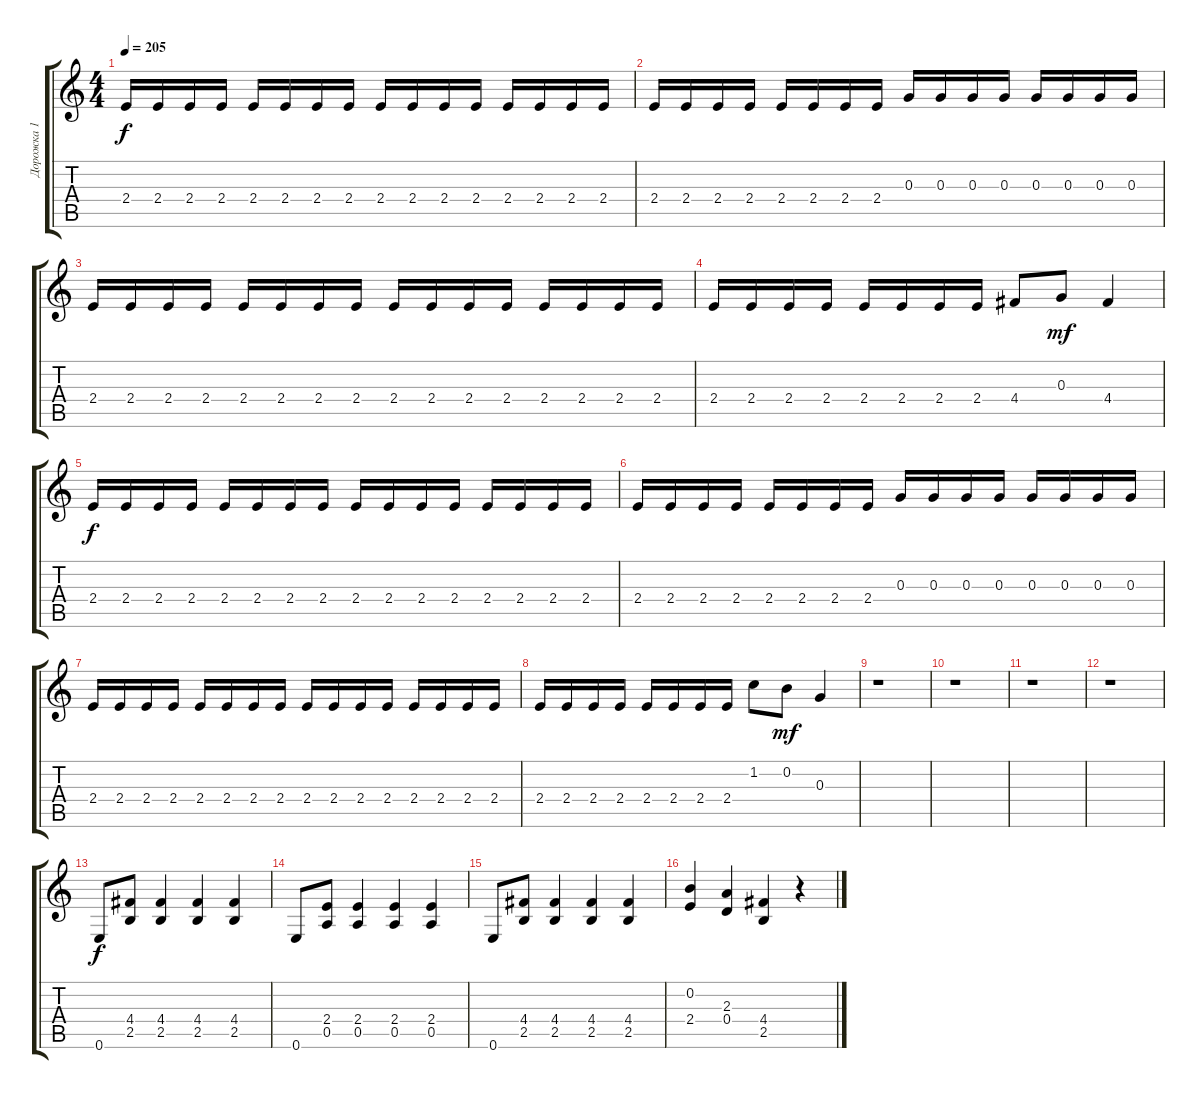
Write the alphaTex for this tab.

\track ("Дорожка 1" "Дорожка 1") {instrument distortionguitar}
\staff {score tabs}
\tuning (E4 B3 G3 D3 A2 E2) {hide}
\ts (4 4)
\tempo 205
\clef g2
\ks c
2.4.16{dy f} 2.4.16 2.4.16 2.4.16 2.4.16 2.4.16 2.4.16 2.4.16 2.4.16 2.4.16 2.4.16 2.4.16 2.4.16 2.4.16 2.4.16 2.4.16 |
2.4.16 2.4.16 2.4.16 2.4.16 2.4.16 2.4.16 2.4.16 2.4.16 0.3.16 0.3.16 0.3.16 0.3.16 0.3.16 0.3.16 0.3.16 0.3.16 |
2.4.16 2.4.16 2.4.16 2.4.16 2.4.16 2.4.16 2.4.16 2.4.16 2.4.16 2.4.16 2.4.16 2.4.16 2.4.16 2.4.16 2.4.16 2.4.16 |
2.4.16 2.4.16 2.4.16 2.4.16 2.4.16 2.4.16 2.4.16 2.4.16 4.4.8 0.3.8{dy mf} 4.4.4 |
2.4.16{dy f} 2.4.16 2.4.16 2.4.16 2.4.16 2.4.16 2.4.16 2.4.16 2.4.16 2.4.16 2.4.16 2.4.16 2.4.16 2.4.16 2.4.16 2.4.16 |
2.4.16 2.4.16 2.4.16 2.4.16 2.4.16 2.4.16 2.4.16 2.4.16 0.3.16 0.3.16 0.3.16 0.3.16 0.3.16 0.3.16 0.3.16 0.3.16 |
2.4.16 2.4.16 2.4.16 2.4.16 2.4.16 2.4.16 2.4.16 2.4.16 2.4.16 2.4.16 2.4.16 2.4.16 2.4.16 2.4.16 2.4.16 2.4.16 |
2.4.16 2.4.16 2.4.16 2.4.16 2.4.16 2.4.16 2.4.16 2.4.16 1.2.8 0.2.8{dy mf} 0.3.4 |
r.1 |
r.1 |
r.1 |
r.1 |
0.6.8{dy f} (4.4 2.5).8 (4.4 2.5).4 (4.4 2.5).4 (4.4 2.5).4 |
0.6.8 (2.4 0.5).8 (2.4 0.5).4 (2.4 0.5).4 (2.4 0.5).4 |
0.6.8 (4.4 2.5).8 (4.4 2.5).4 (4.4 2.5).4 (4.4 2.5).4 |
(0.2 2.4).4 (2.3 0.4).4 (4.4 2.5).4 r.4
